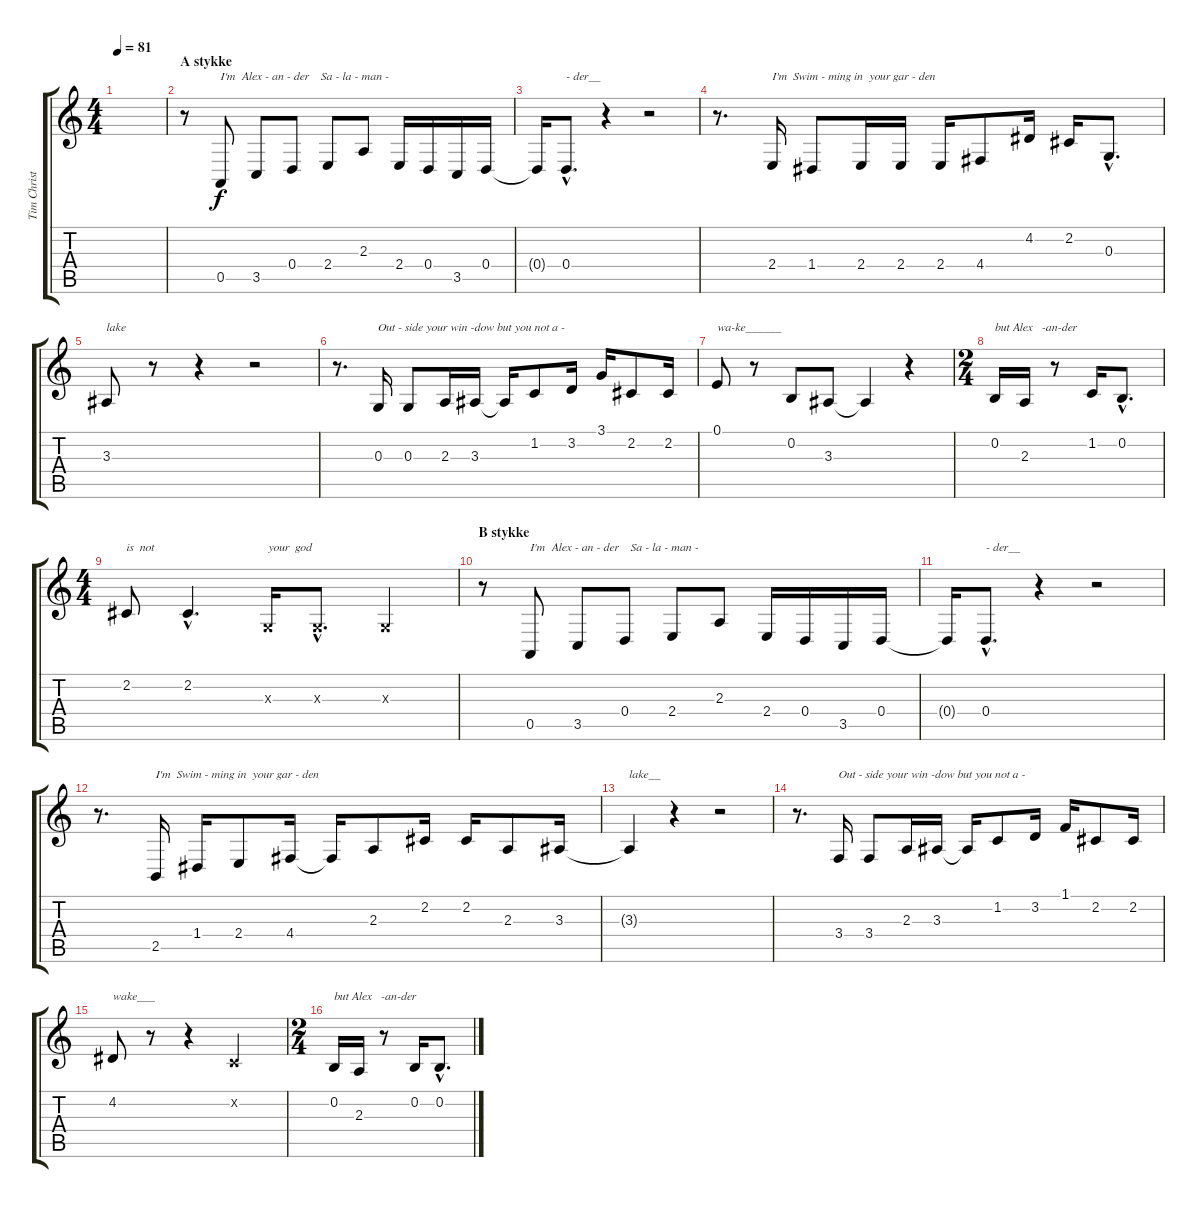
\track ("Tim Christensen (Vocal)" "Tim Christ") {instrument voiceoohs}
\staff {score tabs}
\tuning (E4 B3 G3 D3 A2 E2) {hide}
\ts (4 4)
\tempo 81
\clef g2
\ks c
|
\section ("" "A stykke")
r.8 0.5.8{txt "I'm  Alex - an - der    Sa - la - man -"} 3.5.8 0.4.8 2.4.8 2.3.8 2.4.16 0.4.16 3.5.16 0.4.16 |
0.4{t}.16 0.4{hac}.8{d txt "- der__"} r.4 r.2 |
r.8{d} 2.4.16{txt "I'm  Swim - ming in  your gar - den"} 1.4.8 2.4.16 2.4.16 2.4.16 4.4.8 4.2.16 2.2.16 0.3{hac}.8{d} |
3.3.8{txt "lake"} r.8 r.4 r.2 |
r.8{d} 0.3.16{txt "Out - side your win -dow but you not a -"} 0.3.8 2.3.16 3.3.16 3.3{t}.16 1.2.8 3.2.16 3.1.16 2.2.8 2.2.16 |
0.1.8{txt "wa-ke______"} r.8 0.2.8 3.3.8 3.3{t}.4 r.4 |
\ts (2 4)
0.2.16{txt "but Alex   -an-der"} 2.3.16 r.8 1.2.16 0.2{hac}.8{d} |
\ts (4 4)
2.2.8{txt "is  not"} 2.2{hac}.4{d} 0.3{x}.16{txt "your  god"} 0.3{hac x}.8{d} 0.3{x}.4 |
\section ("" "B stykke")
r.8 0.5.8{txt "I'm  Alex - an - der    Sa - la - man -"} 3.5.8 0.4.8 2.4.8 2.3.8 2.4.16 0.4.16 3.5.16 0.4.16 |
0.4{t}.16 0.4{hac}.8{d txt "- der__"} r.4 r.2 |
r.8{d} 2.5.16{txt "I'm  Swim - ming in  your gar - den"} 1.4.16 2.4.8 4.4.16 4.4{t}.16 2.3.8 2.2.16 2.2.16 2.3.8 3.3.16 |
3.3{t}.4{txt "lake__"} r.4 r.2 |
r.8{d} 3.4.16{txt "Out - side your win -dow but you not a -"} 3.4.8 2.3.16 3.3.16 3.3{t}.16 1.2.8 3.2.16 1.1.16 2.2.8 2.2.16 |
4.2.8{txt "wake___"} r.8 r.4 1.2{x}.2 |
\ts (2 4)
0.2.16{txt "but Alex   -an-der"} 2.3.16 r.8 0.2.16 0.2{hac}.8{d}
